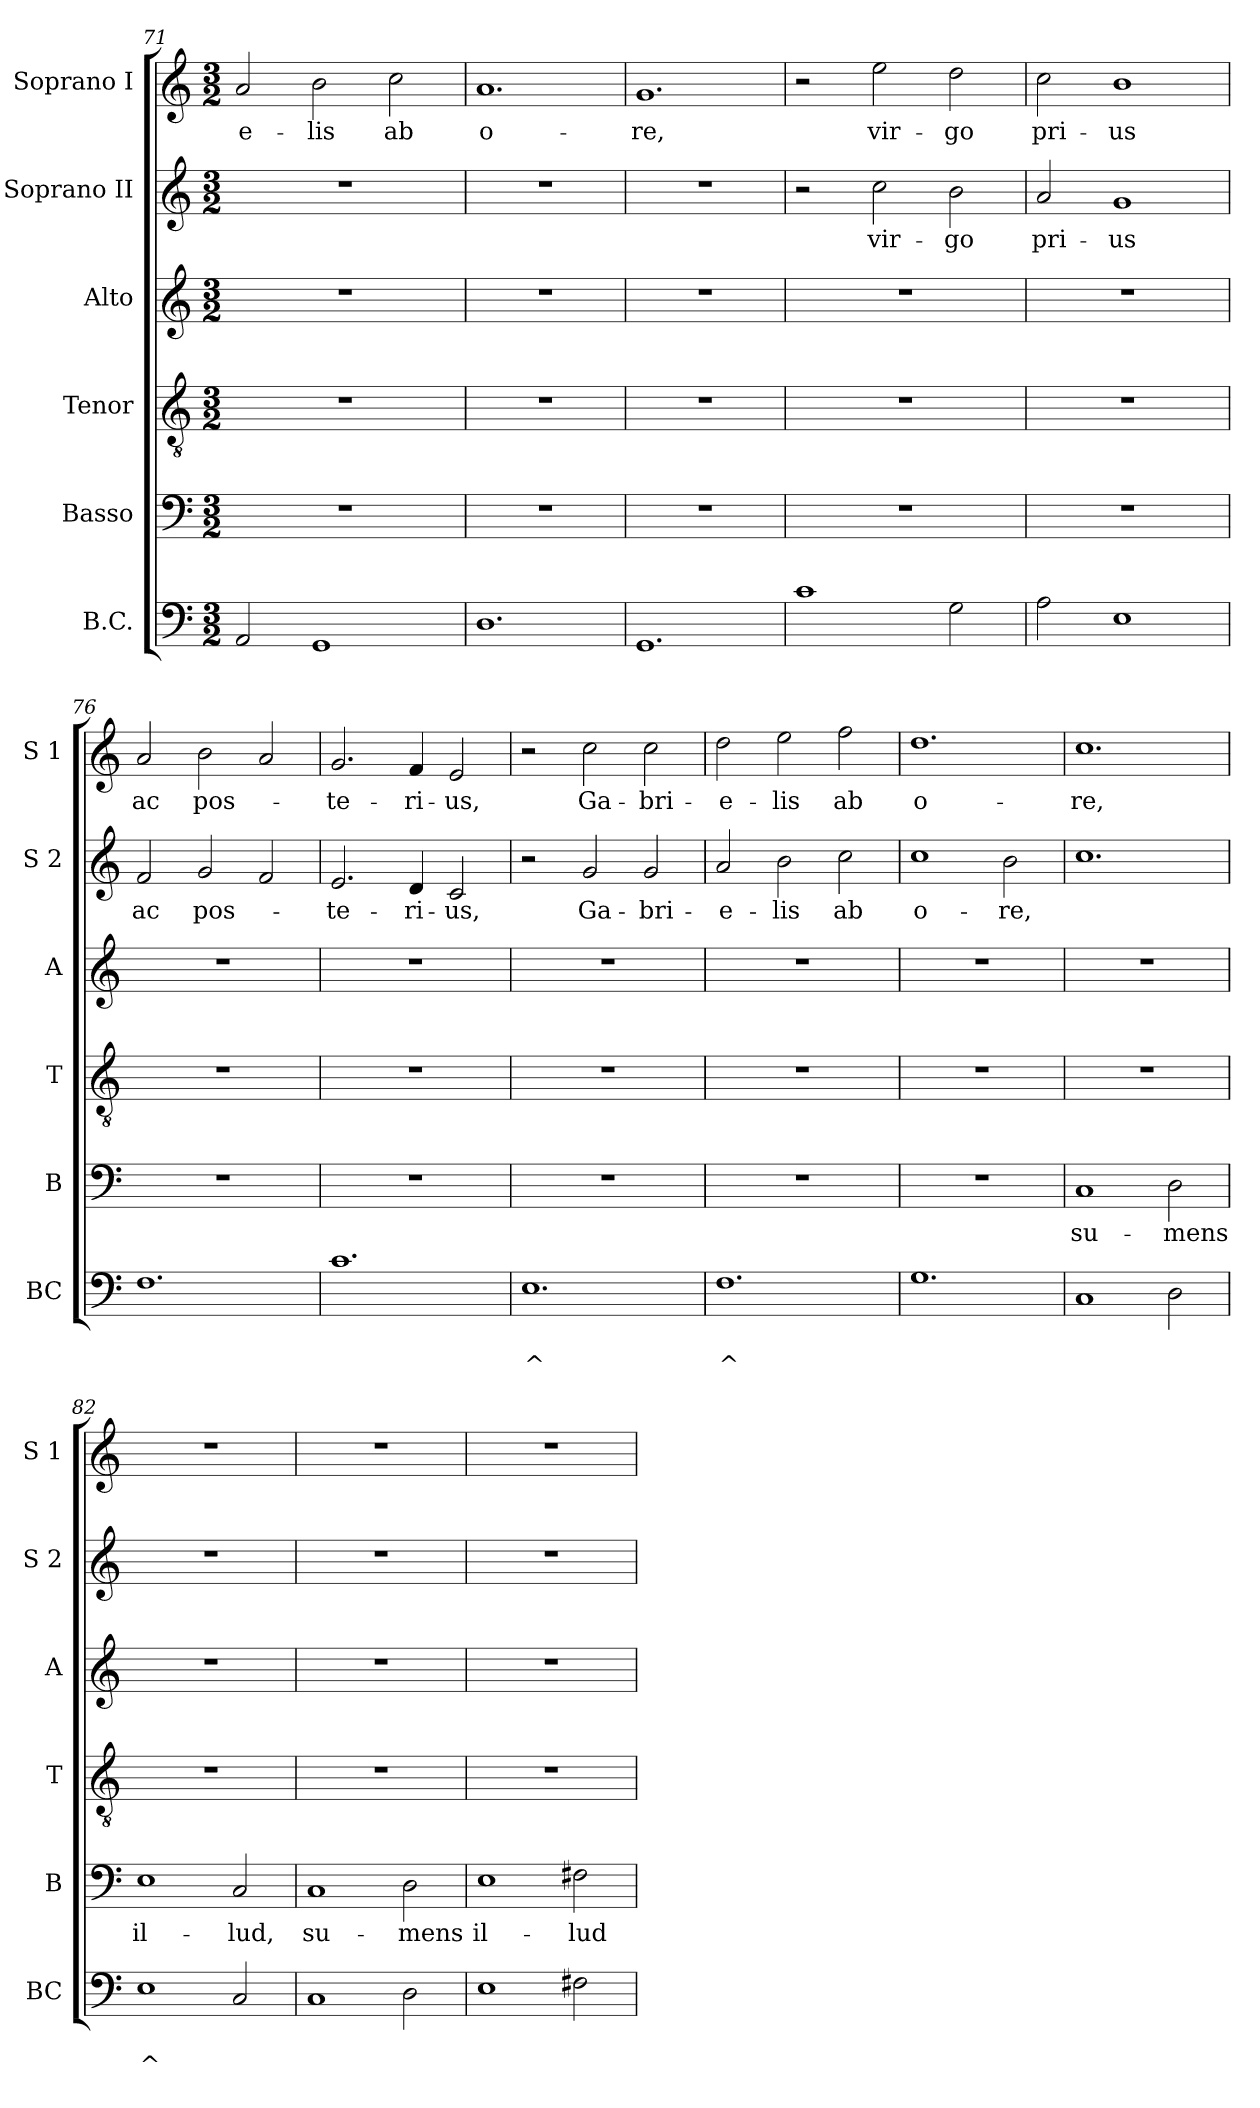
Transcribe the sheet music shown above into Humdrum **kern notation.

**kern	**text	**text	**kern	**text	**kern	**kern	**kern	**text	**kern	**text
*part6	*part6	*part6	*part5	*part5	*part4	*part3	*part2	*part2	*part1	*part1
*staff6	*staff6	*staff6	*staff5	*staff5	*staff4	*staff3	*staff2	*staff2	*staff1	*staff1
*I"B.C.	*	*	*I"Basso	*	*I"Tenor	*I"Alto	*I"Soprano II	*	*I"Soprano I	*
*I'BC	*	*	*I'B	*	*I'T	*I'A	*I'S 2	*	*I'S 1	*
*clefF4	*	*	*clefF4	*	*clefGv2	*clefG2	*clefG2	*	*clefG2	*
*k[]	*	*	*k[]	*	*k[]	*k[]	*k[]	*	*k[]	*
*C:	*	*	*C:	*	*C:	*C:	*C:	*	*C:	*
*M3/2	*	*	*M3/2	*	*M3/2	*M3/2	*M3/2	*	*M3/2	*
=71	=71	=71	=71	=71	=71	=71	=71	=71	=71	=71
!	!	!	!	!	!	!	!	!	!	!LO:LY:b
2AA/	.	.	1.r	.	1.r	1.r	1.r	.	2a/	-e-
!	!	!	!	!	!	!	!	!	!	!LO:LY:b
1GG	.	.	.	.	.	.	.	.	2b\	-lis
!	!	!	!	!	!	!	!	!	!	!LO:LY:b
.	.	.	.	.	.	.	.	.	2cc\	ab
=72	=72	=72	=72	=72	=72	=72	=72	=72	=72	=72
!	!	!	!	!	!	!	!	!	!	!LO:LY:b
1.D	.	.	1.r	.	1.r	1.r	1.r	.	1.a	o-
=73	=73	=73	=73	=73	=73	=73	=73	=73	=73	=73
!	!	!	!	!	!	!	!	!	!	!LO:LY:b
1.GG	.	.	1.r	.	1.r	1.r	1.r	.	1.g	-re,
!!LO:PB:g=z
=74	=74	=74	=74	=74	=74	=74	=74	=74	=74	=74
1c	.	.	1.r	.	1.r	1.r	2r	.	2r	.
!	!	!	!	!	!	!	!	!LO:LY:b	!	!LO:LY:b
.	.	.	.	.	.	.	2cc\	vir-	2ee\	vir-
!	!	!	!	!	!	!	!	!LO:LY:b	!	!LO:LY:b
2G\	.	.	.	.	.	.	2b\	-go	2dd\	-go
=75	=75	=75	=75	=75	=75	=75	=75	=75	=75	=75
!	!	!	!	!	!	!	!	!LO:LY:b	!	!LO:LY:b
2A\	.	.	1.r	.	1.r	1.r	2a/	pri-	2cc\	pri-
!	!	!	!	!	!	!	!	!LO:LY:b	!	!LO:LY:b
1E	.	.	.	.	.	.	1g	-us	1b	-us
=76	=76	=76	=76	=76	=76	=76	=76	=76	=76	=76
!	!	!	!	!	!	!	!	!LO:LY:b	!	!LO:LY:b
1.F	.	.	1.r	.	1.r	1.r	2f/	ac	2a/	ac
!	!	!	!	!	!	!	!	!LO:LY:b	!	!LO:LY:b
.	.	.	.	.	.	.	2g/	pos-	2b\	pos-
.	.	.	.	.	.	.	2f/	.	2a/	.
=77	=77	=77	=77	=77	=77	=77	=77	=77	=77	=77
!	!	!	!	!	!	!	!	!LO:LY:b	!	!LO:LY:b
1.c	.	.	1.r	.	1.r	1.r	2.e/	-te-	2.g/	-te-
!	!	!	!	!	!	!	!	!LO:LY:b	!	!LO:LY:b
.	.	.	.	.	.	.	4d/	-ri-	4f/	-ri-
!	!	!	!	!	!	!	!	!LO:LY:b	!	!LO:LY:b
.	.	.	.	.	.	.	2c/	-us,	2e/	-us,
=78	=78	=78	=78	=78	=78	=78	=78	=78	=78	=78
!	!	!LO:LY:b	!	!	!	!	!	!	!	!
1.E	.	^	1.r	.	1.r	1.r	2r	.	2r	.
!	!	!	!	!	!	!	!	!LO:LY:b	!	!LO:LY:b
.	.	.	.	.	.	.	2g/	Ga-	2cc\	Ga-
!	!	!	!	!	!	!	!	!LO:LY:b	!	!LO:LY:b
.	.	.	.	.	.	.	2g/	-bri-	2cc\	-bri-
=79	=79	=79	=79	=79	=79	=79	=79	=79	=79	=79
!	!	!LO:LY:b	!	!	!	!	!	!LO:LY:b	!	!LO:LY:b
1.F	.	^	1.r	.	1.r	1.r	2a/	-e-	2dd\	-e-
!	!	!	!	!	!	!	!	!LO:LY:b	!	!LO:LY:b
.	.	.	.	.	.	.	2b\	-lis	2ee\	-lis
!	!	!	!	!	!	!	!	!LO:LY:b	!	!LO:LY:b
.	.	.	.	.	.	.	2cc\	ab	2ff\	ab
=80	=80	=80	=80	=80	=80	=80	=80	=80	=80	=80
!	!	!	!	!	!	!	!	!LO:LY:b	!	!LO:LY:b
1.G	.	.	1.r	.	1.r	1.r	1cc	o-	1.dd	o-
!	!	!	!	!	!	!	!	!LO:LY:b	!	!
.	.	.	.	.	.	.	2b\	-re,	.	.
=81	=81	=81	=81	=81	=81	=81	=81	=81	=81	=81
!	!	!	!	!LO:LY:b	!	!	!	!	!	!LO:LY:b
1C	.	.	1C	su-	1.r	1.r	1.cc	.	1.cc	-re,
!	!	!	!	!LO:LY:b	!	!	!	!	!	!
2D\	.	.	2D\	-mens	.	.	.	.	.	.
!!LO:LB:g=z
=82	=82	=82	=82	=82	=82	=82	=82	=82	=82	=82
!	!	!LO:LY:b	!	!LO:LY:b	!	!	!	!	!	!
1E	.	^	1E	il-	1.r	1.r	1.r	.	1.r	.
!	!	!	!	!LO:LY:b	!	!	!	!	!	!
2C/	.	.	2C/	-lud,	.	.	.	.	.	.
=83	=83	=83	=83	=83	=83	=83	=83	=83	=83	=83
!	!	!	!	!LO:LY:b	!	!	!	!	!	!
1C	.	.	1C	su-	1.r	1.r	1.r	.	1.r	.
!	!	!	!	!LO:LY:b	!	!	!	!	!	!
2D\	.	.	2D\	-mens	.	.	.	.	.	.
=84	=84	=84	=84	=84	=84	=84	=84	=84	=84	=84
!	!	!	!	!LO:LY:b	!	!	!	!	!	!
1E	.	.	1E	il-	1.r	1.r	1.r	.	1.r	.
!	!	!	!	!LO:LY:b	!	!	!	!	!	!
2F#X\	.	.	2F#X\	-lud	.	.	.	.	.	.
=	=	=	=	=	=	=	=	=	=	=
*-	*-	*-	*-	*-	*-	*-	*-	*-	*-	*-
